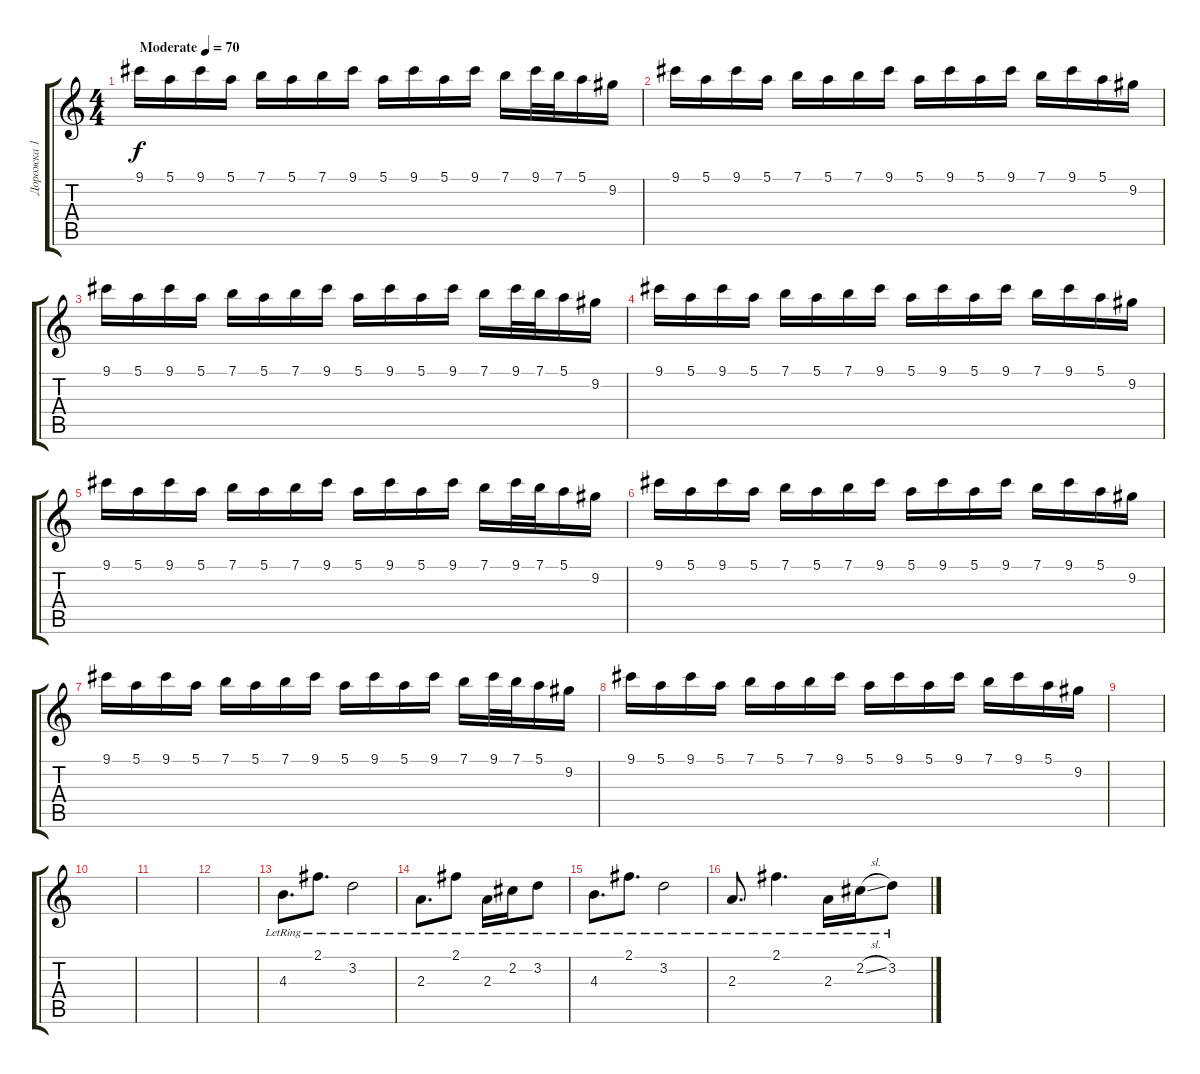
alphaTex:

\track ("Дорожка 1" "Дорожка 1") {instrument distortionguitar}
\staff {score tabs}
\tuning (E4 B3 G3 D3 A2 E2) {hide}
\ts (4 4)
\tempo (70 "Moderate")
\clef g2
\ks c
9.1.16{dy f instrument distortionguitar} 5.1.16 9.1.16 5.1.16 7.1.16 5.1.16 7.1.16 9.1.16 5.1.16 9.1.16 5.1.16 9.1.16 7.1.16 9.1.32 7.1.32 5.1.16 9.2.16 |
9.1.16 5.1.16 9.1.16 5.1.16 7.1.16 5.1.16 7.1.16 9.1.16 5.1.16 9.1.16 5.1.16 9.1.16 7.1.16 9.1.16 5.1.16 9.2.16 |
9.1.16 5.1.16 9.1.16 5.1.16 7.1.16 5.1.16 7.1.16 9.1.16 5.1.16 9.1.16 5.1.16 9.1.16 7.1.16 9.1.32 7.1.32 5.1.16 9.2.16 |
9.1.16 5.1.16 9.1.16 5.1.16 7.1.16 5.1.16 7.1.16 9.1.16 5.1.16 9.1.16 5.1.16 9.1.16 7.1.16 9.1.16 5.1.16 9.2.16 |
9.1.16 5.1.16 9.1.16 5.1.16 7.1.16 5.1.16 7.1.16 9.1.16 5.1.16 9.1.16 5.1.16 9.1.16 7.1.16 9.1.32 7.1.32 5.1.16 9.2.16 |
9.1.16 5.1.16 9.1.16 5.1.16 7.1.16 5.1.16 7.1.16 9.1.16 5.1.16 9.1.16 5.1.16 9.1.16 7.1.16 9.1.16 5.1.16 9.2.16 |
9.1.16 5.1.16 9.1.16 5.1.16 7.1.16 5.1.16 7.1.16 9.1.16 5.1.16 9.1.16 5.1.16 9.1.16 7.1.16 9.1.32 7.1.32 5.1.16 9.2.16 |
9.1.16 5.1.16 9.1.16 5.1.16 7.1.16 5.1.16 7.1.16 9.1.16 5.1.16 9.1.16 5.1.16 9.1.16 7.1.16 9.1.16 5.1.16 9.2.16 |
|
|
|
|
4.3{lr}.8{d} 2.1{lr}.8{d} 3.2{lr}.2 |
2.3{lr}.8{d} 2.1{lr}.8 2.3{lr}.16 2.2{lr}.16 3.2{lr}.8 |
4.3{lr}.8{d} 2.1{lr}.8{d} 3.2{lr}.2 |
2.3{lr}.8{d} 2.1{lr}.4{d} 2.3{lr}.16 2.2{sl lr}.16 3.2{lr}.8
